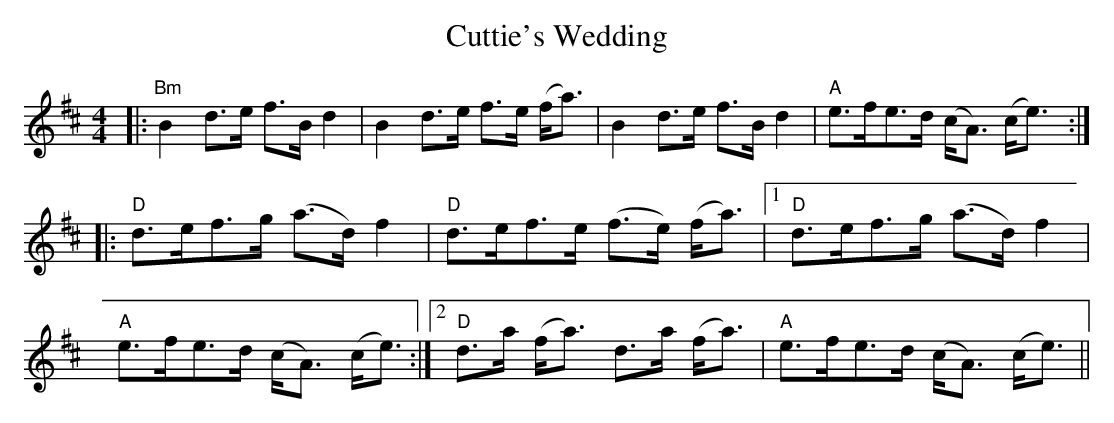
X:1
T: Cuttie's Wedding
M: 4/4
L: 1/8
K: Bmin
|:"Bm"B2 d>e f>B d2|B2 d>e f>e (f<a) |B2 d>e f>B d2|"A"e>fe>d (c<A) (c<e) :|
|:"D"d>ef>g (a>d) f2 |"D" d>ef>e (f>e) (f<a) |1 "D"d>ef>g (a>d) f2 |
"A" e>fe>d (c<A) (c<e) :|2 "D"d>a (f<a) d>a (f<a) |"A" e>fe>d (c<A) (c<e) ||
